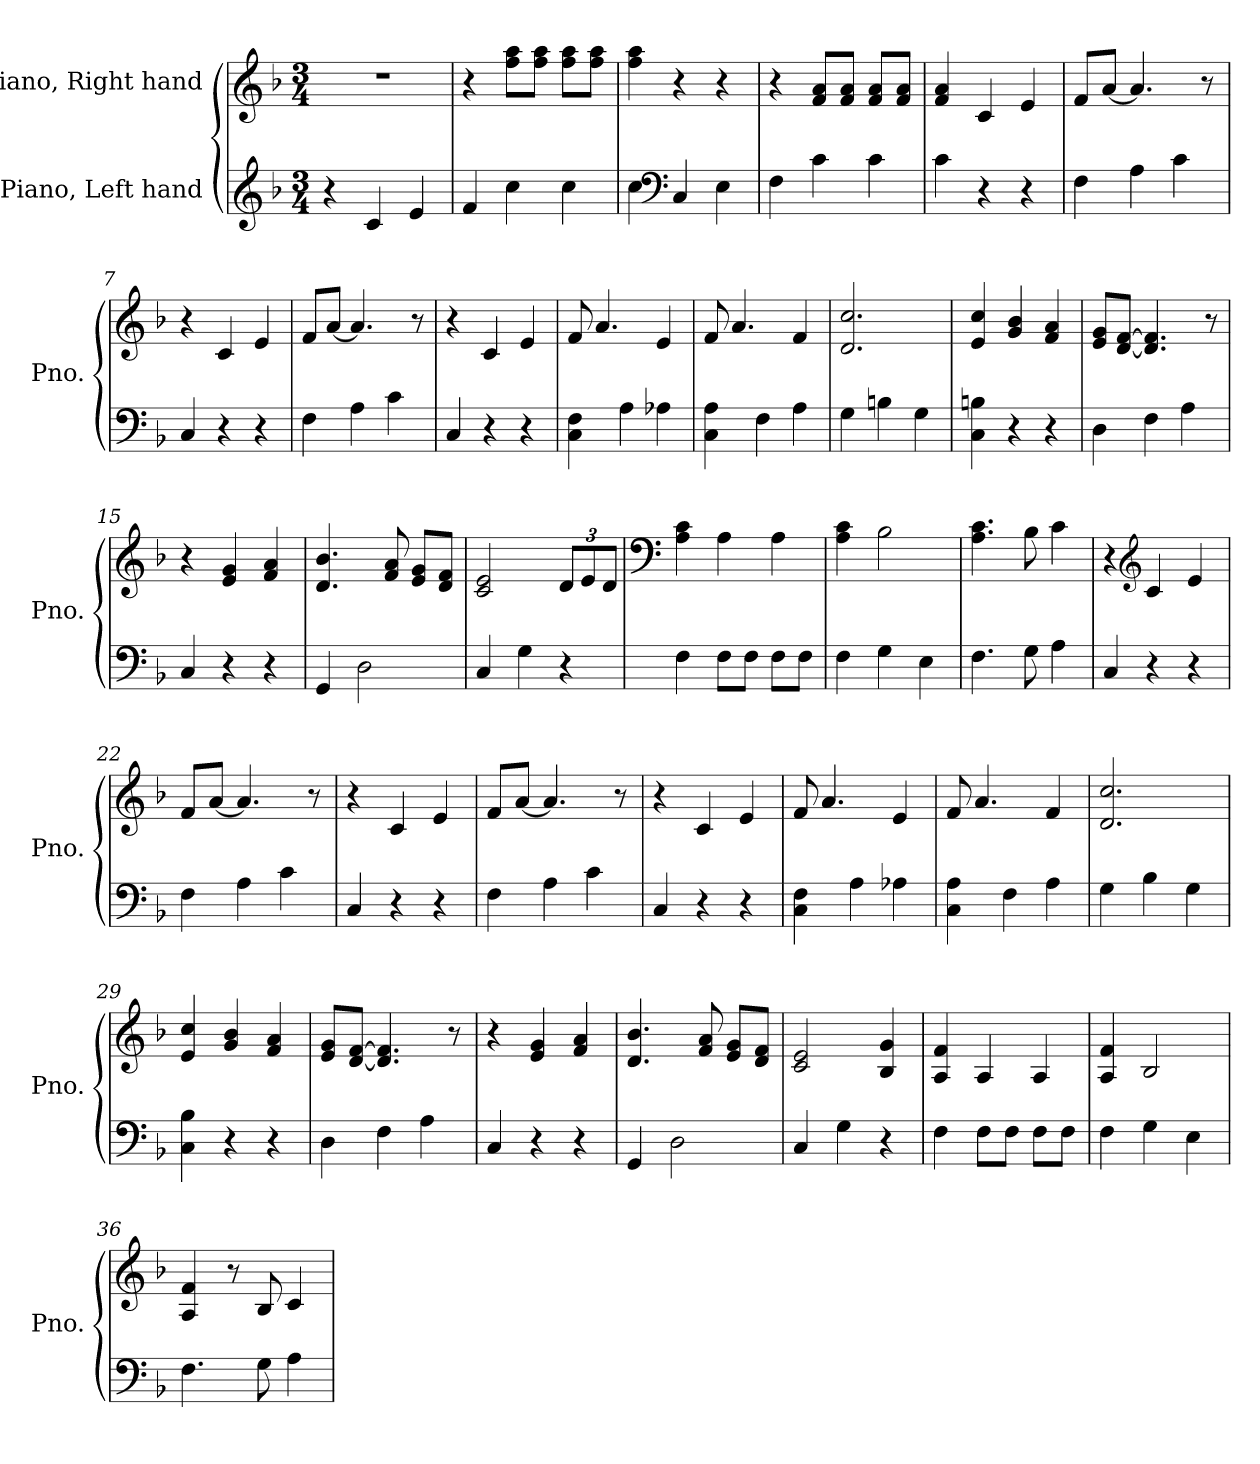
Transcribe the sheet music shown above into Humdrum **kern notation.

**kern	**kern
*part2	*part1
*staff2	*staff1
*I"Piano, Left hand	*I"Piano, Right hand
*I'Pno.	*I'Pno.
*clefG2	*clefG2
*k[b-]	*k[b-]
*M3/4	*M3/4
*MM120	*MM120
=1	=1
4r	2.r
4c/	.
4e/	.
=2	=2
4f/	4r
4cc\	8ff\ 8aa\L
.	8ff\ 8aa\J
4cc\	8ff\ 8aa\L
.	8ff\ 8aa\J
=3	=3
4cc\	4ff\ 4aa\
*clefF4	*
4C/	4r
4E\	4r
=4	=4
4F\	4r
4c\	8f/ 8a/L
.	8f/ 8a/J
4c\	8f/ 8a/L
.	8f/ 8a/J
=5	=5
4c\	4f/ 4a/
4r	4c/
4r	4e/
=6	=6
4F\	8f/L
.	[8a/J
4A\	4.a/]
4c\	.
.	8r
=7	=7
4C/	4r
4r	4c/
4r	4e/
!!LO:LB:g=z
=8	=8
4F\	8f/L
.	[8a/J
4A\	4.a/]
4c\	.
.	8r
=9	=9
4C/	4r
4r	4c/
4r	4e/
=10	=10
4C\ 4F\	8f/
.	4.a/
4A\	.
4A-X\	4e/
=11	=11
4C\ 4A\	8f/
.	4.a/
4F\	.
4A\	4f/
=12	=12
4G\	2.d/ 2.cc/
4Bn\	.
4G\	.
=13	=13
4C\ 4Bn\	4e/ 4cc/
4r	4g/ 4b-/
4r	4f/ 4a/
=14	=14
4D\	8e/ 8g/L
.	[8d/ [8f/J
4F\	4.d/] 4.f/]
4A\	.
.	8r
=15	=15
4C/	4r
4r	4e/ 4g/
4r	4f/ 4a/
!!LO:LB:g=z
=16	=16
4GG/	4.d/ 4.b-/
2D\	.
.	8f/ 8a/
.	8e/ 8g/L
.	8d/ 8f/J
=17	=17
4C/	2c/ 2e/
4G\	.
*	*Xbrackettup
4r	12d/L
.	12e/
.	12d/J
=18	=18
*	*clefF4
4F\	4A\ 4c\
8F\L	4A\
8F\J	.
8F\L	4A\
8F\J	.
=19	=19
4F\	4A\ 4c\
4G\	2B-\
4E\	.
=20	=20
4.F\	4.A\ 4.c\
8G\	8B-\
4A\	4c\
=21	=21
4C/	4r
*	*clefG2
4r	4c/
4r	4e/
=22	=22
4F\	8f/L
.	[8a/J
4A\	4.a/]
4c\	.
.	8r
=23	=23
4C/	4r
4r	4c/
4r	4e/
!!LO:LB:g=z
=24	=24
4F\	8f/L
.	[8a/J
4A\	4.a/]
4c\	.
.	8r
=25	=25
4C/	4r
4r	4c/
4r	4e/
=26	=26
4C\ 4F\	8f/
.	4.a/
4A\	.
4A-X\	4e/
=27	=27
4C\ 4A\	8f/
.	4.a/
4F\	.
4A\	4f/
=28	=28
4G\	2.d/ 2.cc/
4B-\	.
4G\	.
=29	=29
4C\ 4B-\	4e/ 4cc/
4r	4g/ 4b-/
4r	4f/ 4a/
=30	=30
4D\	8e/ 8g/L
.	[8d/ [8f/J
4F\	4.d/] 4.f/]
4A\	.
.	8r
=31	=31
4C/	4r
4r	4e/ 4g/
4r	4f/ 4a/
!!LO:LB:g=z
=32	=32
4GG/	4.d/ 4.b-/
2D\	.
.	8f/ 8a/
.	8e/ 8g/L
.	8d/ 8f/J
=33	=33
4C/	2c/ 2e/
4G\	.
4r	4B-/ 4g/
=34	=34
4F\	4A/ 4f/
8F\L	4A/
8F\J	.
8F\L	4A/
8F\J	.
=35	=35
4F\	4A/ 4f/
4G\	2B-/
4E\	.
=36	=36
4.F\	4A/ 4f/
.	8r
8G\	8B-/
4A\	4c/
=	=
*-	*-
